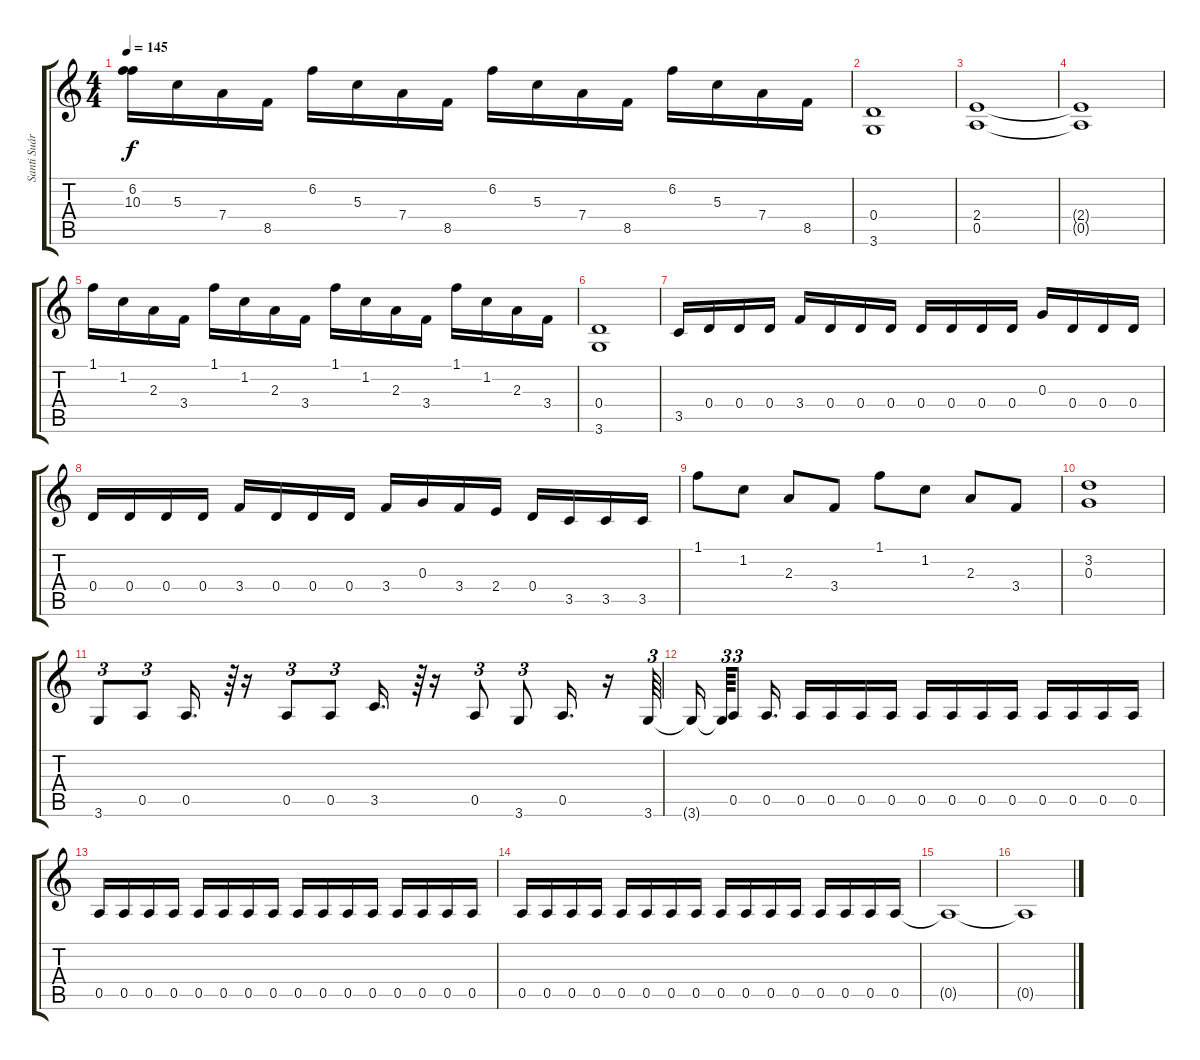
\track ("Santi Suárez" "Santi Suár") {instrument overdrivenguitar}
\staff {score tabs}
\tuning (E4 B3 G3 D3 A2 E2) {hide}
\ts (4 4)
\tempo 145
\clef g2
\ks c
(6.2 10.3).16{dy f} 5.3.16 7.4.16 8.5.16 6.2.16 5.3.16 7.4.16 8.5.16 6.2.16 5.3.16 7.4.16 8.5.16 6.2.16 5.3.16 7.4.16 8.5.16 |
(0.4 3.6).1 |
(2.4 0.5).1 |
(2.4{t} 0.5{t}).1 |
1.1.16 1.2.16 2.3.16 3.4.16 1.1.16 1.2.16 2.3.16 3.4.16 1.1.16 1.2.16 2.3.16 3.4.16 1.1.16 1.2.16 2.3.16 3.4.16 |
(0.4 3.6).1 |
3.5.16 0.4.16 0.4.16 0.4.16 3.4.16 0.4.16 0.4.16 0.4.16 0.4.16 0.4.16 0.4.16 0.4.16 0.3.16 0.4.16 0.4.16 0.4.16 |
0.4.16 0.4.16 0.4.16 0.4.16 3.4.16 0.4.16 0.4.16 0.4.16 3.4.16 0.3.16 3.4.16 2.4.16 0.4.16 3.5.16 3.5.16 3.5.16 |
1.1.8 1.2.8 2.3.8 3.4.8 1.1.8 1.2.8 2.3.8 3.4.8 |
(3.2 0.3).1 |
3.6.8{tu (3 2)} 0.5.8{tu (3 2)} 0.5.16{d} r.64{tu (3 2)} r.16 0.5.8{tu (3 2)} 0.5.8{tu (3 2)} 3.5.16{d} r.64{tu (3 2)} r.16 0.5.8{tu (3 2)} 3.6.8{tu (3 2)} 0.5.16{d} r.16 3.6.64{tu (3 2)} |
3.6{t}.16{beam splitsecondary} 3.6{t}.64{tu (3 2)} 0.5.8{tu (3 2)} 0.5.16{d} 0.5.16 0.5.16 0.5.16 0.5.16 0.5.16 0.5.16 0.5.16 0.5.16 0.5.16 0.5.16 0.5.16 0.5.16 |
0.5.16 0.5.16 0.5.16 0.5.16 0.5.16 0.5.16 0.5.16 0.5.16 0.5.16 0.5.16 0.5.16 0.5.16 0.5.16 0.5.16 0.5.16 0.5.16 |
0.5.16 0.5.16 0.5.16 0.5.16 0.5.16 0.5.16 0.5.16 0.5.16 0.5.16 0.5.16 0.5.16 0.5.16 0.5.16 0.5.16 0.5.16 0.5.16 |
0.5{t}.1 |
0.5{t}.1
